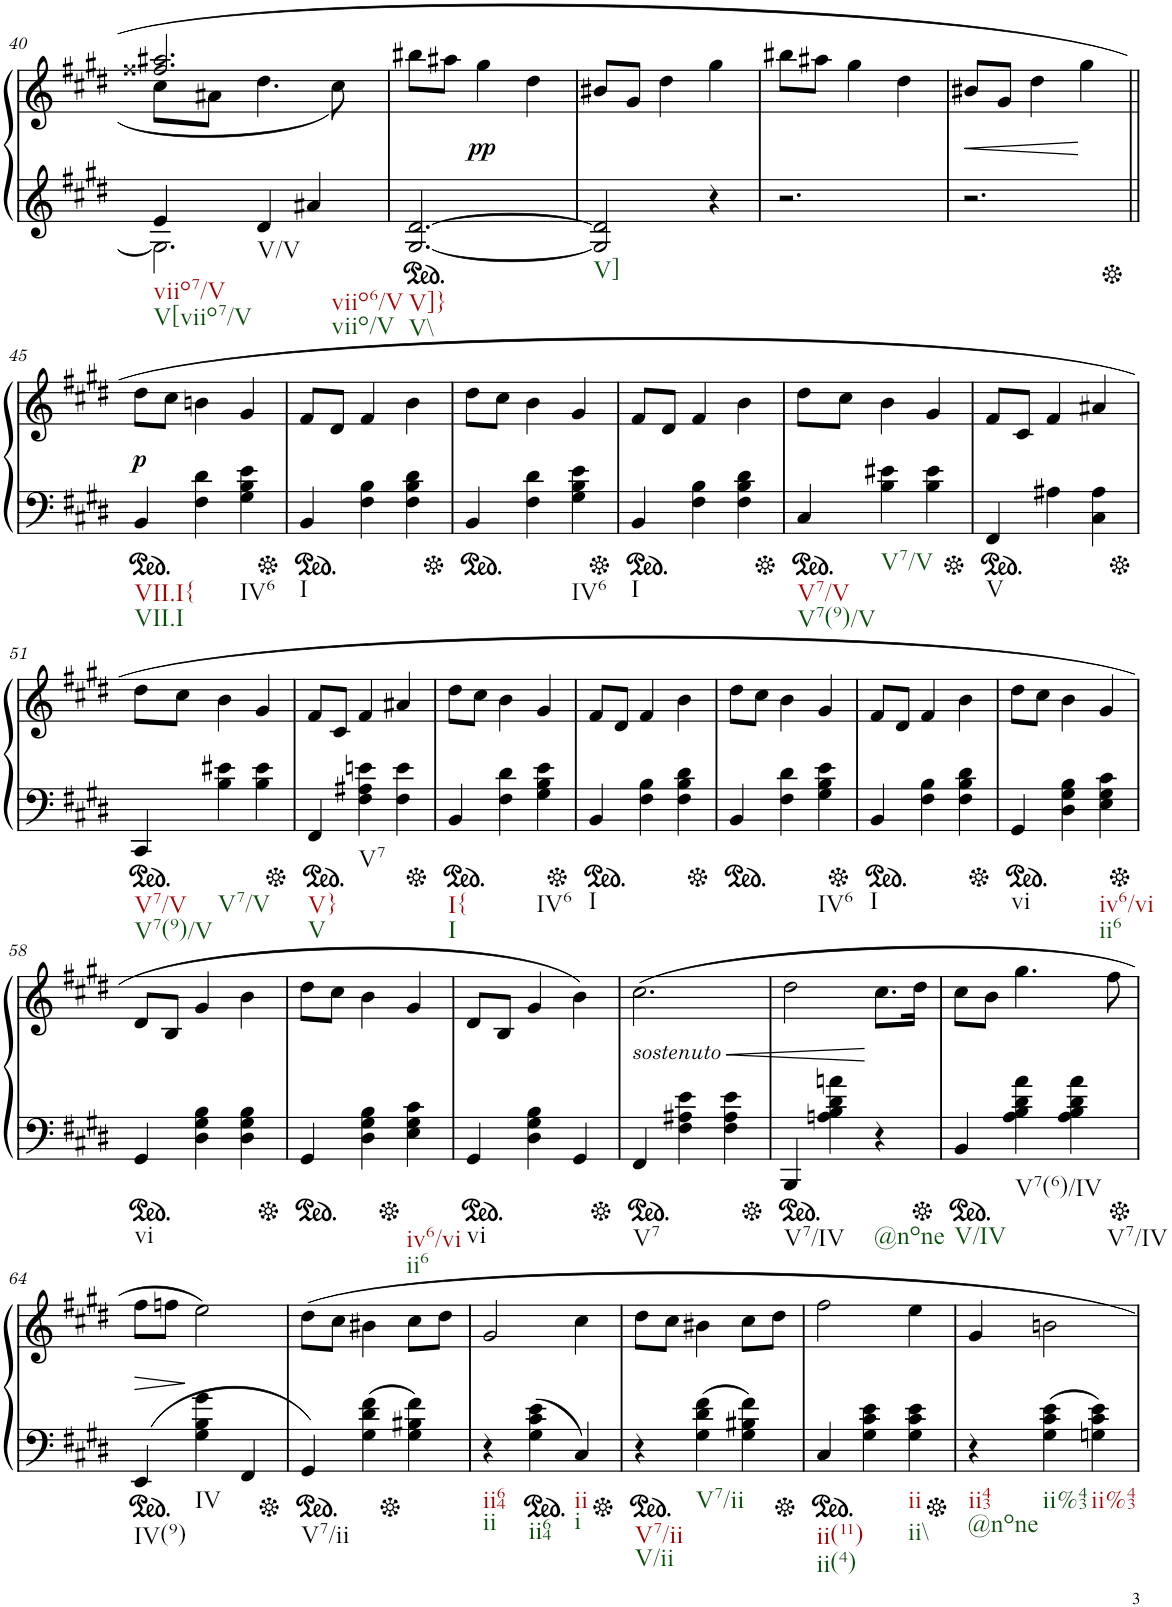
**kern	**kern	**dynam
*part2	*part1	*part1
*staff2	*staff1	*staff1
*I"piano	*I"piano	*
*I'Pno	*I'Pno	*
!!LO:PB:g=z
*clefG2	*clefG2	*
*k[f#c#g#d#]	*k[f#c#g#d#]	*
*c#:	*c#:	*
*M3/4	*M3/4	*
=40	=40	=40
*^	*^	*
!LO:TX:b:t=viio7/V	!	!	!	!
!LO:TX:b:t=V[viio7/V	!	!	!	!
4e/	2.G#\]	2.ff##X/ 2.aa#X/	8cc#\L	.
.	.	.	8a#X\J	.
!LO:TX:b:t=V/V	!	!	!	!
4d#/	.	.	4.dd#\	.
!LO:TX:b:t=viio6/V	!	!	!	!
!LO:TX:b:t=viio/V	!	!	!	!
4a#X/	.	.	.	.
.	.	.	8cc#\	.
*v	*v	*	*	*
*	*v	*v	*
=41	=41	=41
*ped	*	*
*	*^	*
!LO:TX:b:t=V]}	!	!	!
!LO:TX:b:t=V\\	!	!	!
*	*v	*v	*
[2.G#/ [2.d#/	8bb#X\L	.
.	8aa#X\J	.
!	!	!LO:DY:b
.	4gg#\	pp
.	4dd#\	.
=42	=42	=42
!LO:TX:b:t=V]	!	!
2G#/] 2d#/]	8b#X/L	.
.	8g#/J	.
.	4dd#\	.
4r	4gg#\	.
=43	=43	=43
2.r	8bb#X\L	.
.	8aa#X\J	.
.	4gg#\	.
.	4dd#\	.
=44	=44	=44
!	!	!LO:HP:b
2.r	8b#X/L	<
.	8g#/J	.
.	4dd#\	.
.	4gg#\	.
!!LO:LB:g=z
=45||	=45||	=45||
*Xped	*	*
*ped	*	*
!LO:TX:b:t=VII.I{	!	!
!LO:TX:b:t=VII.I	!	!
!	!	!LO:DY:b
4BB/	8dd#\L	p
.	8cc#\J	.
4F#\ 4d#\	4bn\	.
!LO:TX:b:t=IV6	!	!
4G#\ 4B\ 4e\	4g#/	.
=46	=46	=46
*Xped	*	*
*ped	*	*
!LO:TX:b:t=I	!	!
4BB/	8f#/L	.
.	8d#/J	.
4F#\ 4B\	4f#/	.
4F#\ 4B\ 4d#\	4b\	.
=47	=47	=47
*Xped	*	*
*ped	*	*
4BB/	8dd#\L	.
.	8cc#\J	.
4F#\ 4d#\	4b\	.
!LO:TX:b:t=IV6	!	!
4G#\ 4B\ 4e\	4g#/	.
=48	=48	=48
*Xped	*	*
*ped	*	*
!LO:TX:b:t=I	!	!
4BB/	8f#/L	.
.	8d#/J	.
4F#\ 4B\	4f#/	.
4F#\ 4B\ 4d#\	4b\	.
=49	=49	=49
*Xped	*	*
*ped	*	*
!LO:TX:b:t=V7/V	!	!
!LO:TX:b:t=V7(9)/V	!	!
4C#/	8dd#\L	.
.	8cc#\J	.
!LO:TX:b:t=V7/V	!	!
4B\ 4e#X\	4b\	.
4B\ 4e#\	4g#/	.
=50	=50	=50
*Xped	*	*
*ped	*	*
!LO:TX:b:t=V	!	!
4FF#/	8f#/L	.
.	8c#/J	.
4A#X\	4f#/	.
4C#\ 4A#\	4a#X/	.
!!LO:LB:g=z
=51	=51	=51
*Xped	*	*
*ped	*	*
!LO:TX:b:t=V7/V	!	!
!LO:TX:b:t=V7(9)/V	!	!
4CC#/	8dd#\L	.
.	8cc#\J	.
!LO:TX:b:t=V7/V	!	!
4B\ 4e#X\	4b\	.
4B\ 4e#\	4g#/	.
=52	=52	=52
*Xped	*	*
*ped	*	*
!LO:TX:b:t=V}	!	!
!LO:TX:b:t=V	!	!
4FF#/	8f#/L	.
.	8c#/J	.
!LO:TX:b:t=V7	!	!
4F#\ 4A#X\ 4en\	4f#/	.
4F#\ 4e\	4a#X/	.
=53	=53	=53
*Xped	*	*
*ped	*	*
!LO:TX:b:t=I{	!	!
!LO:TX:b:t=I	!	!
4BB/	8dd#\L	.
.	8cc#\J	.
4F#\ 4d#\	4b\	.
!LO:TX:b:t=IV6	!	!
4G#\ 4B\ 4e\	4g#/	.
=54	=54	=54
*Xped	*	*
*ped	*	*
!LO:TX:b:t=I	!	!
4BB/	8f#/L	.
.	8d#/J	.
4F#\ 4B\	4f#/	.
4F#\ 4B\ 4d#\	4b\	.
=55	=55	=55
*Xped	*	*
*ped	*	*
4BB/	8dd#\L	.
.	8cc#\J	.
4F#\ 4d#\	4b\	.
!LO:TX:b:t=IV6	!	!
4G#\ 4B\ 4e\	4g#/	.
=56	=56	=56
*Xped	*	*
*ped	*	*
!LO:TX:b:t=I	!	!
4BB/	8f#/L	.
.	8d#/J	.
4F#\ 4B\	4f#/	.
4F#\ 4B\ 4d#\	4b\	.
=57	=57	=57
*Xped	*	*
*ped	*	*
!LO:TX:b:t=vi	!	!
4GG#/	8dd#\L	.
.	8cc#\J	.
4D#\ 4G#\ 4B\	4b\	.
!LO:TX:b:t=iv6/vi	!	!
!LO:TX:b:t=ii6	!	!
4E\ 4G#\ 4c#\	4g#/	.
!!LO:LB:g=z
=58	=58	=58
*Xped	*	*
*ped	*	*
!LO:TX:b:t=vi	!	!
4GG#/	8d#/L	.
.	8B/J	.
4D#\ 4G#\ 4B\	4g#/	.
4D#\ 4G#\ 4B\	4b\	.
=59	=59	=59
*Xped	*	*
*ped	*	*
4GG#/	8dd#\L	.
.	8cc#\J	.
4D#\ 4G#\ 4B\	4b\	.
*Xped	*	*
!LO:TX:b:t=iv6/vi	!	!
!LO:TX:b:t=ii6	!	!
4E\ 4G#\ 4c#\	4g#/	.
=60	=60	=60
*ped	*	*
!LO:TX:b:t=vi	!	!
4GG#/	8d#/L	.
.	8B/J	.
4D#\ 4G#\ 4B\	4g#/	.
4GG#/	4b\	.
=61	=61	=61
*Xped	*	*
*ped	*	*
!	!LO:TX:b:i:t=sostenuto	!
!LO:TX:b:t=V7	!	!
!	!	!LO:HP:b
4FF#/	(2.cc#\	<
4F#\ 4A#X\ 4e\	.	.
4F#\ 4A#\ 4e\	.	.
=62	=62	=62
*Xped	*	*
*ped	*	*
!LO:TX:b:t=V7/IV	!	!
4BBB/	2dd#\	.
4An\ 4B\ 4d#\ 4an\	.	.
!LO:TX:b:t=@none	!	!
4r	8.cc#\L	[
.	16dd#\Jk	.
=63	=63	=63
*Xped	*	*
*ped	*	*
!LO:TX:b:t=V/IV	!	!
4BB/	8cc#\L	.
.	8b\J	.
!LO:TX:b:t=V7(6)/IV	!	!
4A\ 4B\ 4d#\ 4a\	4.gg#\	.
!LO:TX:b:t=V7/IV	!	!
4A\ 4B\ 4d#\ 4a\	.	.
.	8ff#\	.
!!LO:LB:g=z
=64	=64	=64
*Xped	*	*
*ped	*	*
!LO:TX:b:t=IV(9)	!	!
(4EE/	8ff#\L	.
.	8ffn\J	.
!LO:TX:b:t=IV	!	!
4G#\ 4B\ 4g#\	2ee\)	[
4FF#/	.	.
=65	=65	=65
*Xped	*	*
*ped	*	*
!LO:TX:b:t=V7/ii	!	!
4GG#/)	8dd#\L	.
.	8cc#\J	.
(4G#\ 4d#\ 4f#\	4b#X\	.
*Xped	*	*
4G#\ 4B#X\ 4f#\)	8cc#\L	.
.	8dd#\J	.
=66	=66	=66
!LO:TX:b:t=ii64	!	!
!LO:TX:b:t=ii	!	!
4r	2g#/	.
*ped	*	*
!LO:TX:b:t=ii64	!	!
(4G#\ 4c#\ 4e\	.	.
!LO:TX:b:t=ii	!	!
!LO:TX:b:t=i	!	!
4C#/)	4cc#\	.
=67	=67	=67
*Xped	*	*
*ped	*	*
!LO:TX:b:t=V7/ii	!	!
!LO:TX:b:t=V/ii	!	!
4r	8dd#\L	.
.	8cc#\J	.
!LO:TX:b:t=V7/ii	!	!
(4G#\ 4d#\ 4f#\	4b#X\	.
4G#\ 4B#X\ 4f#\)	8cc#\L	.
.	8dd#\J	.
=68	=68	=68
*Xped	*	*
*ped	*	*
!LO:TX:b:t=ii(11)	!	!
!LO:TX:b:t=ii(4)	!	!
4C#/	2ff#\	.
4G#\ 4c#\ 4e\	.	.
!LO:TX:b:t=ii	!	!
!LO:TX:b:t=ii\\	!	!
4G#\ 4c#\ 4e\	4ee\	.
=69	=69	=69
*Xped	*	*
!LO:TX:b:t=ii43	!	!
!LO:TX:b:t=@none	!	!
4r	4g#/	.
!LO:TX:b:t=ii%43	!	!
(4G#\ 4c#\ 4e\	2bn\	.
!LO:TX:b:t=ii%43	!	!
4Gn\ 4c#\ 4e\)	.	.
=	=	=
*-	*-	*-
